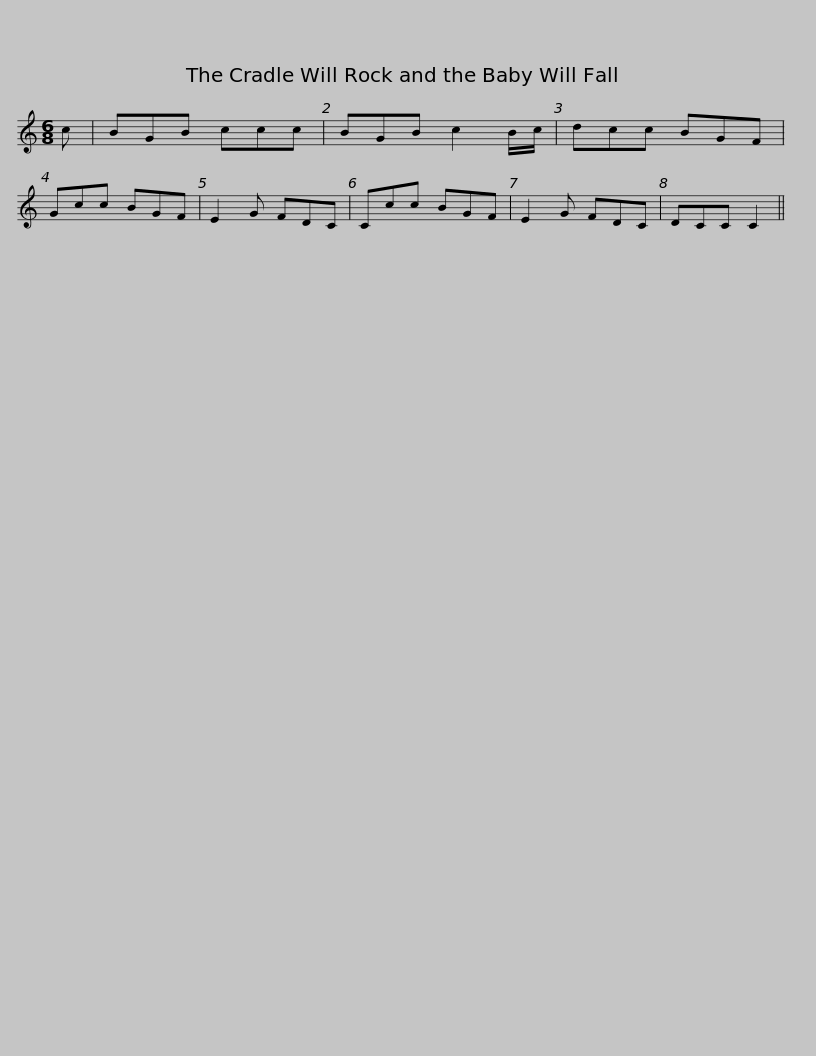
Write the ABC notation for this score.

X:1
L:1/8
M:6/8
I:linebreak $
K:C
V:1 treble
V:1
 c | BGB ccc | BGB c2 B/c/ | dcc BGF | Gcc BGF | %5
 E2 G FDC | Ccc BGF | E2 G FDC |$ DCC C2 || %9
